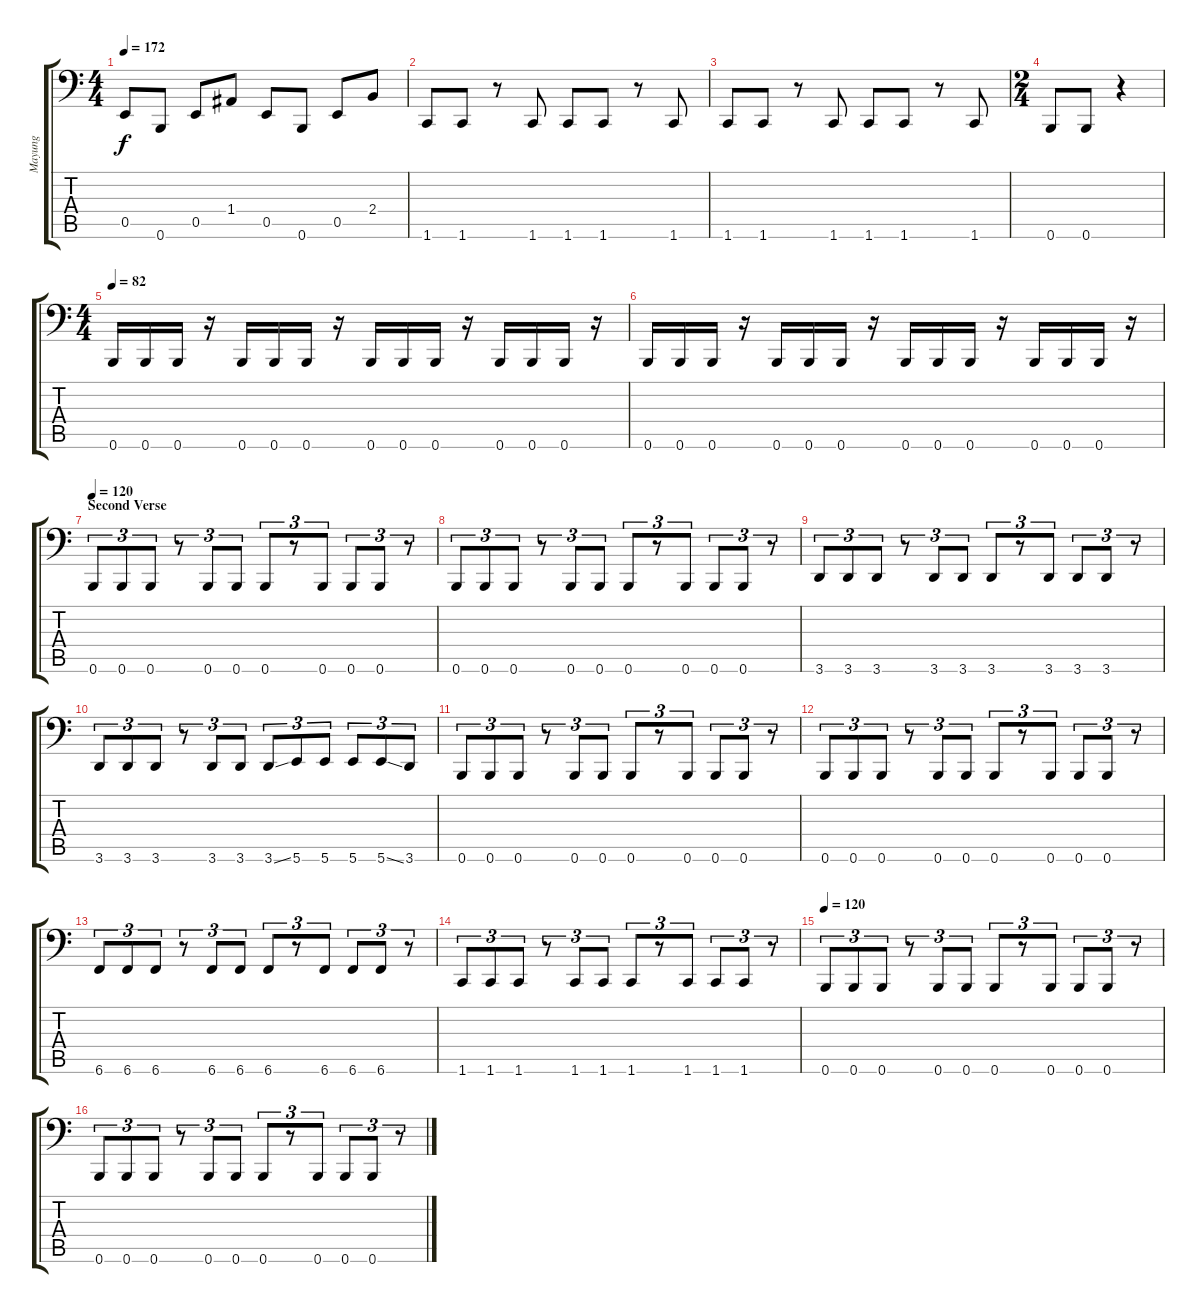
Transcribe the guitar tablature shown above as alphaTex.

\track ("Mayung" "Mayung") {instrument electricbasspick}
\staff {score tabs}
\tuning (C3 G2 D2 A1 E1 B0) {hide}
\ts (4 4)
\tempo 172
\clef f4
\ks c
0.5.8{dy f} 0.6.8 0.5.8 1.4.8 0.5.8 0.6.8 0.5.8 2.4.8 |
1.6.8 1.6.8 r.8 1.6.8 1.6.8 1.6.8 r.8 1.6.8 |
1.6.8 1.6.8 r.8 1.6.8 1.6.8 1.6.8 r.8 1.6.8 |
\ts (2 4)
0.6.8 0.6.8 r.4 |
\ts (4 4)
\tempo 82
0.6.16 0.6.16 0.6.16 r.16 0.6.16 0.6.16 0.6.16 r.16 0.6.16 0.6.16 0.6.16 r.16 0.6.16 0.6.16 0.6.16 r.16 |
0.6.16 0.6.16 0.6.16 r.16 0.6.16 0.6.16 0.6.16 r.16 0.6.16 0.6.16 0.6.16 r.16 0.6.16 0.6.16 0.6.16 r.16 |
\section ("" "Second Verse")
\tempo 120
0.6.8{tu (3 2)} 0.6.8{tu (3 2)} 0.6.8{tu (3 2)} r.8{tu (3 2)} 0.6.8{tu (3 2)} 0.6.8{tu (3 2)} 0.6.8{tu (3 2)} r.8{tu (3 2)} 0.6.8{tu (3 2)} 0.6.8{tu (3 2)} 0.6.8{tu (3 2)} r.8{tu (3 2)} |
0.6.8{tu (3 2)} 0.6.8{tu (3 2)} 0.6.8{tu (3 2)} r.8{tu (3 2)} 0.6.8{tu (3 2)} 0.6.8{tu (3 2)} 0.6.8{tu (3 2)} r.8{tu (3 2)} 0.6.8{tu (3 2)} 0.6.8{tu (3 2)} 0.6.8{tu (3 2)} r.8{tu (3 2)} |
3.6.8{tu (3 2)} 3.6.8{tu (3 2)} 3.6.8{tu (3 2)} r.8{tu (3 2)} 3.6.8{tu (3 2)} 3.6.8{tu (3 2)} 3.6.8{tu (3 2)} r.8{tu (3 2)} 3.6.8{tu (3 2)} 3.6.8{tu (3 2)} 3.6.8{tu (3 2)} r.8{tu (3 2)} |
3.6.8{tu (3 2)} 3.6.8{tu (3 2)} 3.6.8{tu (3 2)} r.8{tu (3 2)} 3.6.8{tu (3 2)} 3.6.8{tu (3 2)} 3.6{ss}.8{tu (3 2)} 5.6.8{tu (3 2)} 5.6.8{tu (3 2)} 5.6.8{tu (3 2)} 5.6{ss}.8{tu (3 2)} 3.6.8{tu (3 2)} |
0.6.8{tu (3 2)} 0.6.8{tu (3 2)} 0.6.8{tu (3 2)} r.8{tu (3 2)} 0.6.8{tu (3 2)} 0.6.8{tu (3 2)} 0.6.8{tu (3 2)} r.8{tu (3 2)} 0.6.8{tu (3 2)} 0.6.8{tu (3 2)} 0.6.8{tu (3 2)} r.8{tu (3 2)} |
0.6.8{tu (3 2)} 0.6.8{tu (3 2)} 0.6.8{tu (3 2)} r.8{tu (3 2)} 0.6.8{tu (3 2)} 0.6.8{tu (3 2)} 0.6.8{tu (3 2)} r.8{tu (3 2)} 0.6.8{tu (3 2)} 0.6.8{tu (3 2)} 0.6.8{tu (3 2)} r.8{tu (3 2)} |
6.6.8{tu (3 2)} 6.6.8{tu (3 2)} 6.6.8{tu (3 2)} r.8{tu (3 2)} 6.6.8{tu (3 2)} 6.6.8{tu (3 2)} 6.6.8{tu (3 2)} r.8{tu (3 2)} 6.6.8{tu (3 2)} 6.6.8{tu (3 2)} 6.6.8{tu (3 2)} r.8{tu (3 2)} |
1.6.8{tu (3 2)} 1.6.8{tu (3 2)} 1.6.8{tu (3 2)} r.8{tu (3 2)} 1.6.8{tu (3 2)} 1.6.8{tu (3 2)} 1.6.8{tu (3 2)} r.8{tu (3 2)} 1.6.8{tu (3 2)} 1.6.8{tu (3 2)} 1.6.8{tu (3 2)} r.8{tu (3 2)} |
\tempo 120
0.6.8{tu (3 2)} 0.6.8{tu (3 2)} 0.6.8{tu (3 2)} r.8{tu (3 2)} 0.6.8{tu (3 2)} 0.6.8{tu (3 2)} 0.6.8{tu (3 2)} r.8{tu (3 2)} 0.6.8{tu (3 2)} 0.6.8{tu (3 2)} 0.6.8{tu (3 2)} r.8{tu (3 2)} |
0.6.8{tu (3 2)} 0.6.8{tu (3 2)} 0.6.8{tu (3 2)} r.8{tu (3 2)} 0.6.8{tu (3 2)} 0.6.8{tu (3 2)} 0.6.8{tu (3 2)} r.8{tu (3 2)} 0.6.8{tu (3 2)} 0.6.8{tu (3 2)} 0.6.8{tu (3 2)} r.8{tu (3 2)}
